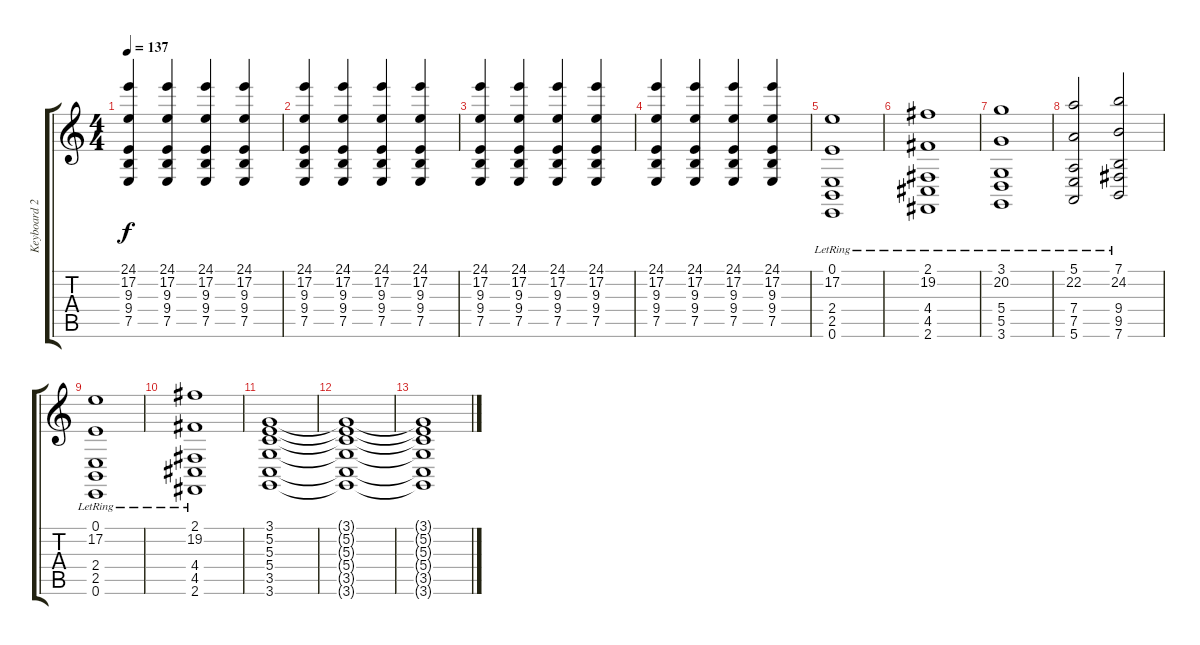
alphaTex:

\track ("Keyboard 2" "Keyboard 2") {instrument synthstrings1}
\staff {score tabs}
\tuning (E4 B3 G3 D3 A2 E2) {hide}
\ts (4 4)
\tempo 137
\clef g2
\ks c
(24.1 17.2 9.3 9.4 7.5).4{dy f} (24.1 17.2 9.3 9.4 7.5).4 (24.1 17.2 9.3 9.4 7.5).4 (24.1 17.2 9.3 9.4 7.5).4 |
(24.1 17.2 9.3 9.4 7.5).4 (24.1 17.2 9.3 9.4 7.5).4 (24.1 17.2 9.3 9.4 7.5).4 (24.1 17.2 9.3 9.4 7.5).4 |
(24.1 17.2 9.3 9.4 7.5).4 (24.1 17.2 9.3 9.4 7.5).4 (24.1 17.2 9.3 9.4 7.5).4 (24.1 17.2 9.3 9.4 7.5).4 |
(24.1 17.2 9.3 9.4 7.5).4 (24.1 17.2 9.3 9.4 7.5).4 (24.1 17.2 9.3 9.4 7.5).4 (24.1 17.2 9.3 9.4 7.5).4 |
(0.1{lr} 17.2{lr} 2.4{lr} 2.5{lr} 0.6{lr}).1 |
(2.1{lr} 19.2{lr} 4.4{lr} 4.5{lr} 2.6{lr}).1 |
(3.1{lr} 20.2{lr} 5.4{lr} 5.5{lr} 3.6{lr}).1 |
(5.1{lr} 22.2{lr} 7.4{lr} 7.5{lr} 5.6{lr}).2 (7.1{lr} 24.2{lr} 9.4{lr} 9.5{lr} 7.6{lr}).2 |
(0.1{lr} 17.2{lr} 2.4{lr} 2.5{lr} 0.6{lr}).1 |
(2.1{lr} 19.2{lr} 4.4{lr} 4.5{lr} 2.6{lr}).1 |
(3.1 5.2 5.3 5.4 3.5 3.6).1 |
(3.1{t} 5.2{t} 5.3{t} 5.4{t} 3.5{t} 3.6{t}).1 |
(3.1{t} 5.2{t} 5.3{t} 5.4{t} 3.5{t} 3.6{t}).1
